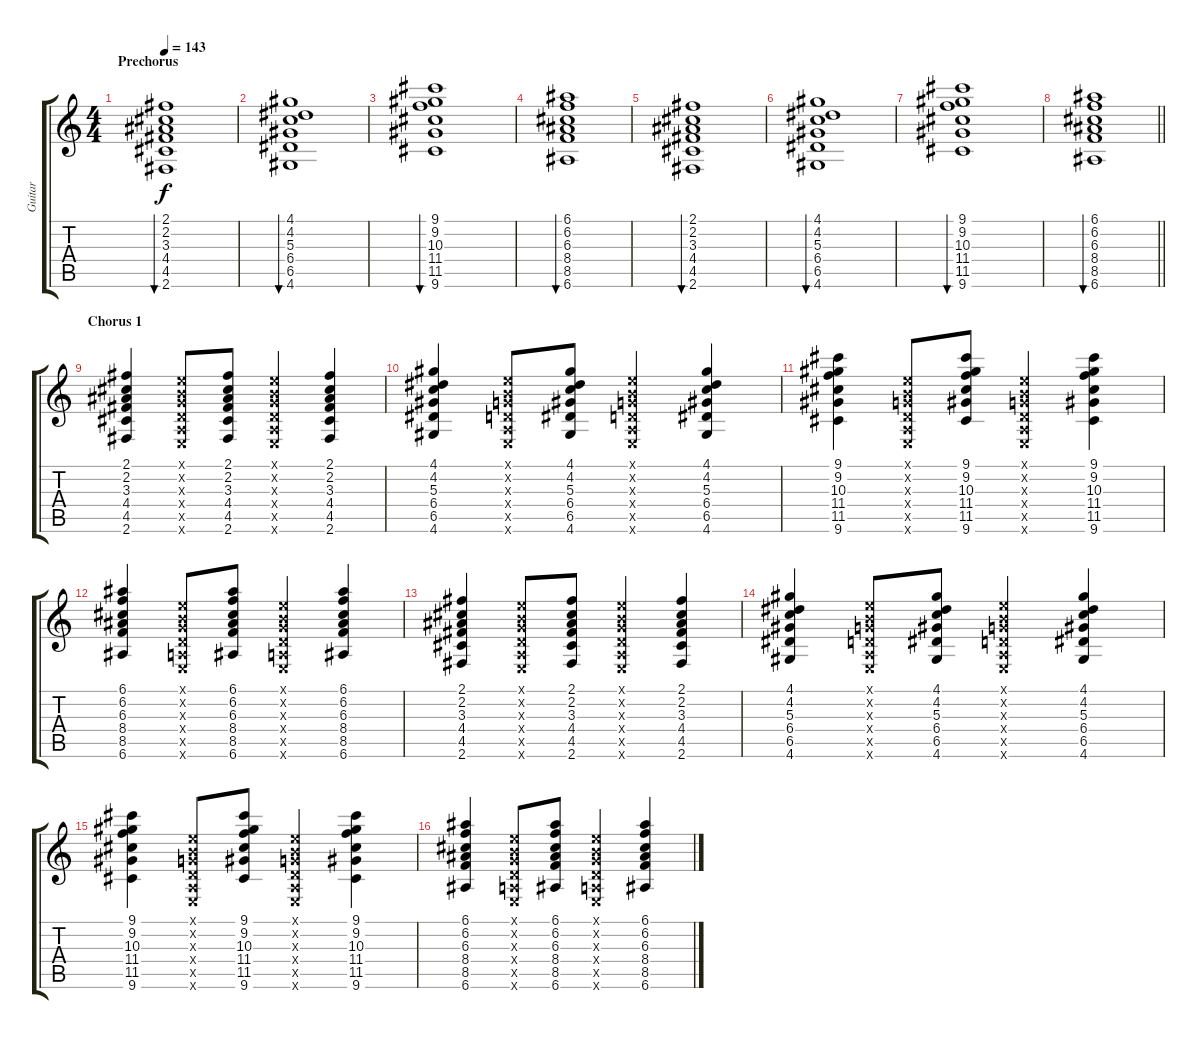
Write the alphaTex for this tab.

\track ("Guitar" "Guitar") {instrument acousticguitarsteel}
\staff {score tabs}
\tuning (E4 B3 G3 D3 A2 E2) {hide}
\ts (4 4)
\section ("" "Prechorus")
\tempo 143
\clef g2
\ks c
(2.1 2.2 3.3 4.4 4.5 2.6).1{bu 240 dy f} |
(4.1 4.2 5.3 6.4 6.5 4.6).1{bu 240} |
(9.1 9.2 10.3 11.4 11.5 9.6).1{bu 240} |
(6.1 6.2 6.3 8.4 8.5 6.6).1{bu 240} |
(2.1 2.2 3.3 4.4 4.5 2.6).1{bu 240} |
(4.1 4.2 5.3 6.4 6.5 4.6).1{bu 240} |
(9.1 9.2 10.3 11.4 11.5 9.6).1{bu 240} |
\barLineRight lightlight
(6.1 6.2 6.3 8.4 8.5 6.6).1{bu 240} |
\section ("" "Chorus 1")
(2.1 2.2 3.3 4.4 4.5 2.6).4 (0.1{x} 0.2{x} 0.3{x} 0.4{x} 0.5{x} 0.6{x}).8 (2.1 2.2 3.3 4.4 4.5 2.6).8 (0.1{x} 0.2{x} 0.3{x} 0.4{x} 0.5{x} 0.6{x}).4 (2.1 2.2 3.3 4.4 4.5 2.6).4 |
(4.1 4.2 5.3 6.4 6.5 4.6).4 (0.1{x} 0.2{x} 0.3{x} 0.4{x} 0.5{x} 0.6{x}).8 (4.1 4.2 5.3 6.4 6.5 4.6).8 (0.1{x} 0.2{x} 0.3{x} 0.4{x} 0.5{x} 0.6{x}).4 (4.1 4.2 5.3 6.4 6.5 4.6).4 |
(9.1 9.2 10.3 11.4 11.5 9.6).4 (0.1{x} 0.2{x} 0.3{x} 0.4{x} 0.5{x} 0.6{x}).8 (9.1 9.2 10.3 11.4 11.5 9.6).8 (0.1{x} 0.2{x} 0.3{x} 0.4{x} 0.5{x} 0.6{x}).4 (9.1 9.2 10.3 11.4 11.5 9.6).4 |
(6.1 6.2 6.3 8.4 8.5 6.6).4 (0.1{x} 0.2{x} 0.3{x} 0.4{x} 0.5{x} 0.6{x}).8 (6.1 6.2 6.3 8.4 8.5 6.6).8 (0.1{x} 0.2{x} 0.3{x} 0.4{x} 0.5{x} 0.6{x}).4 (6.1 6.2 6.3 8.4 8.5 6.6).4 |
(2.1 2.2 3.3 4.4 4.5 2.6).4 (0.1{x} 0.2{x} 0.3{x} 0.4{x} 0.5{x} 0.6{x}).8 (2.1 2.2 3.3 4.4 4.5 2.6).8 (0.1{x} 0.2{x} 0.3{x} 0.4{x} 0.5{x} 0.6{x}).4 (2.1 2.2 3.3 4.4 4.5 2.6).4 |
(4.1 4.2 5.3 6.4 6.5 4.6).4 (0.1{x} 0.2{x} 0.3{x} 0.4{x} 0.5{x} 0.6{x}).8 (4.1 4.2 5.3 6.4 6.5 4.6).8 (0.1{x} 0.2{x} 0.3{x} 0.4{x} 0.5{x} 0.6{x}).4 (4.1 4.2 5.3 6.4 6.5 4.6).4 |
(9.1 9.2 10.3 11.4 11.5 9.6).4 (0.1{x} 0.2{x} 0.3{x} 0.4{x} 0.5{x} 0.6{x}).8 (9.1 9.2 10.3 11.4 11.5 9.6).8 (0.1{x} 0.2{x} 0.3{x} 0.4{x} 0.5{x} 0.6{x}).4 (9.1 9.2 10.3 11.4 11.5 9.6).4 |
(6.1 6.2 6.3 8.4 8.5 6.6).4 (0.1{x} 0.2{x} 0.3{x} 0.4{x} 0.5{x} 0.6{x}).8 (6.1 6.2 6.3 8.4 8.5 6.6).8 (0.1{x} 0.2{x} 0.3{x} 0.4{x} 0.5{x} 0.6{x}).4 (6.1 6.2 6.3 8.4 8.5 6.6).4
